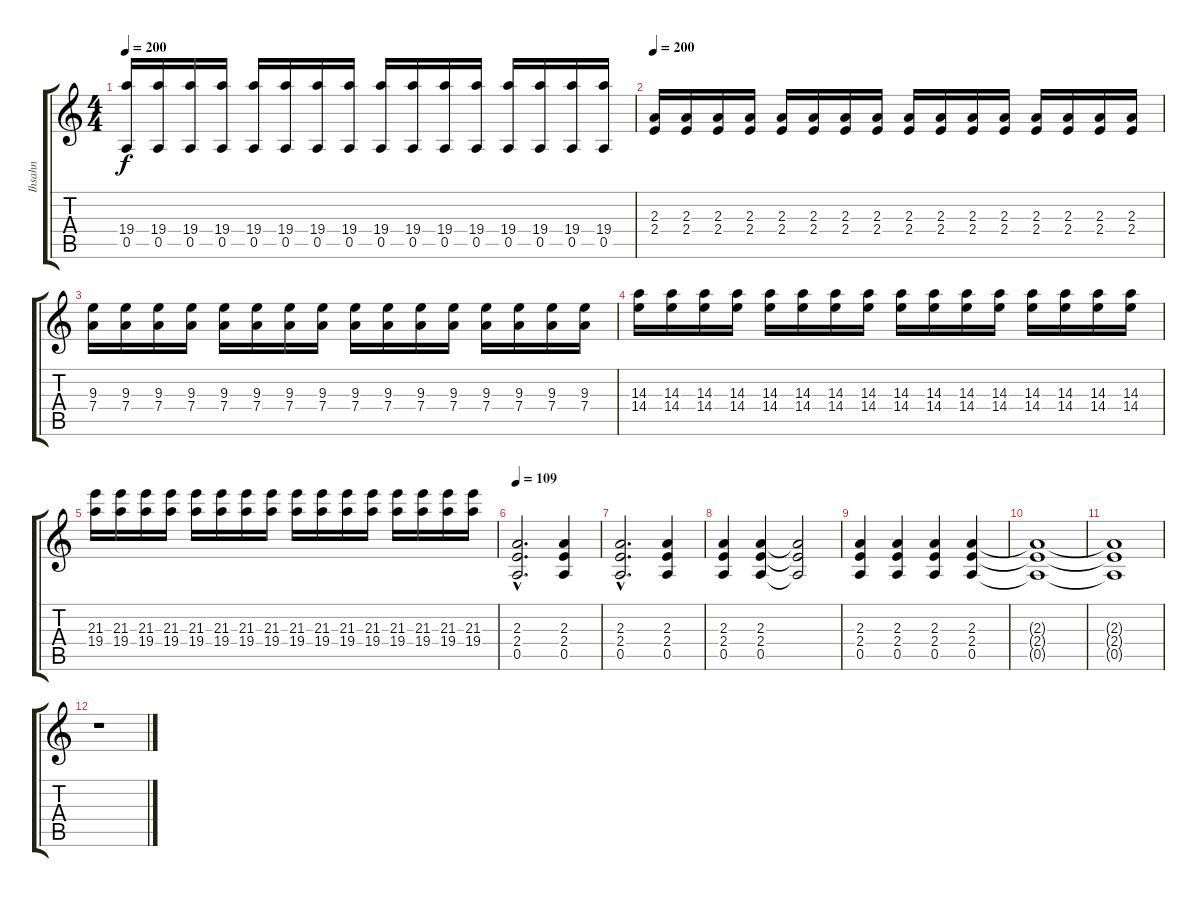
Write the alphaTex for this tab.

\track ("Ihsahn" "Ihsahn") {instrument distortionguitar}
\staff {score tabs}
\tuning (E4 B3 G3 D3 A2 E2) {hide}
\ts (4 4)
\tempo 200
\clef g2
\ks c
(19.4 0.5).16{dy f} (19.4 0.5).16 (19.4 0.5).16 (19.4 0.5).16 (19.4 0.5).16 (19.4 0.5).16 (19.4 0.5).16 (19.4 0.5).16 (19.4 0.5).16 (19.4 0.5).16 (19.4 0.5).16 (19.4 0.5).16 (19.4 0.5).16 (19.4 0.5).16 (19.4 0.5).16 (19.4 0.5).16 |
\tempo 200
(2.3 2.4).16 (2.3 2.4).16 (2.3 2.4).16 (2.3 2.4).16 (2.3 2.4).16 (2.3 2.4).16 (2.3 2.4).16 (2.3 2.4).16 (2.3 2.4).16 (2.3 2.4).16 (2.3 2.4).16 (2.3 2.4).16 (2.3 2.4).16 (2.3 2.4).16 (2.3 2.4).16 (2.3 2.4).16 |
(9.3 7.4).16 (9.3 7.4).16 (9.3 7.4).16 (9.3 7.4).16 (9.3 7.4).16 (9.3 7.4).16 (9.3 7.4).16 (9.3 7.4).16 (9.3 7.4).16 (9.3 7.4).16 (9.3 7.4).16 (9.3 7.4).16 (9.3 7.4).16 (9.3 7.4).16 (9.3 7.4).16 (9.3 7.4).16 |
(14.3 14.4).16 (14.3 14.4).16 (14.3 14.4).16 (14.3 14.4).16 (14.3 14.4).16 (14.3 14.4).16 (14.3 14.4).16 (14.3 14.4).16 (14.3 14.4).16 (14.3 14.4).16 (14.3 14.4).16 (14.3 14.4).16 (14.3 14.4).16 (14.3 14.4).16 (14.3 14.4).16 (14.3 14.4).16 |
(21.3 19.4).16 (21.3 19.4).16 (21.3 19.4).16 (21.3 19.4).16 (21.3 19.4).16 (21.3 19.4).16 (21.3 19.4).16 (21.3 19.4).16 (21.3 19.4).16 (21.3 19.4).16 (21.3 19.4).16 (21.3 19.4).16 (21.3 19.4).16 (21.3 19.4).16 (21.3 19.4).16 (21.3 19.4).16 |
\tempo 109
(2.3{hac} 2.4{hac} 0.5{hac}).2{d} (2.3 2.4 0.5).4 |
(2.3{hac} 2.4{hac} 0.5{hac}).2{d} (2.3 2.4 0.5).4 |
(2.3 2.4 0.5).4 (2.3 2.4 0.5).4 (2.3{t} 2.4{t} 0.5{t}).2 |
(2.3 2.4 0.5).4 (2.3 2.4 0.5).4 (2.3 2.4 0.5).4 (2.3 2.4 0.5).4 |
(2.3{t} 2.4{t} 0.5{t}).1 |
(2.3{t} 2.4{t} 0.5{t}).1 |
r.1
